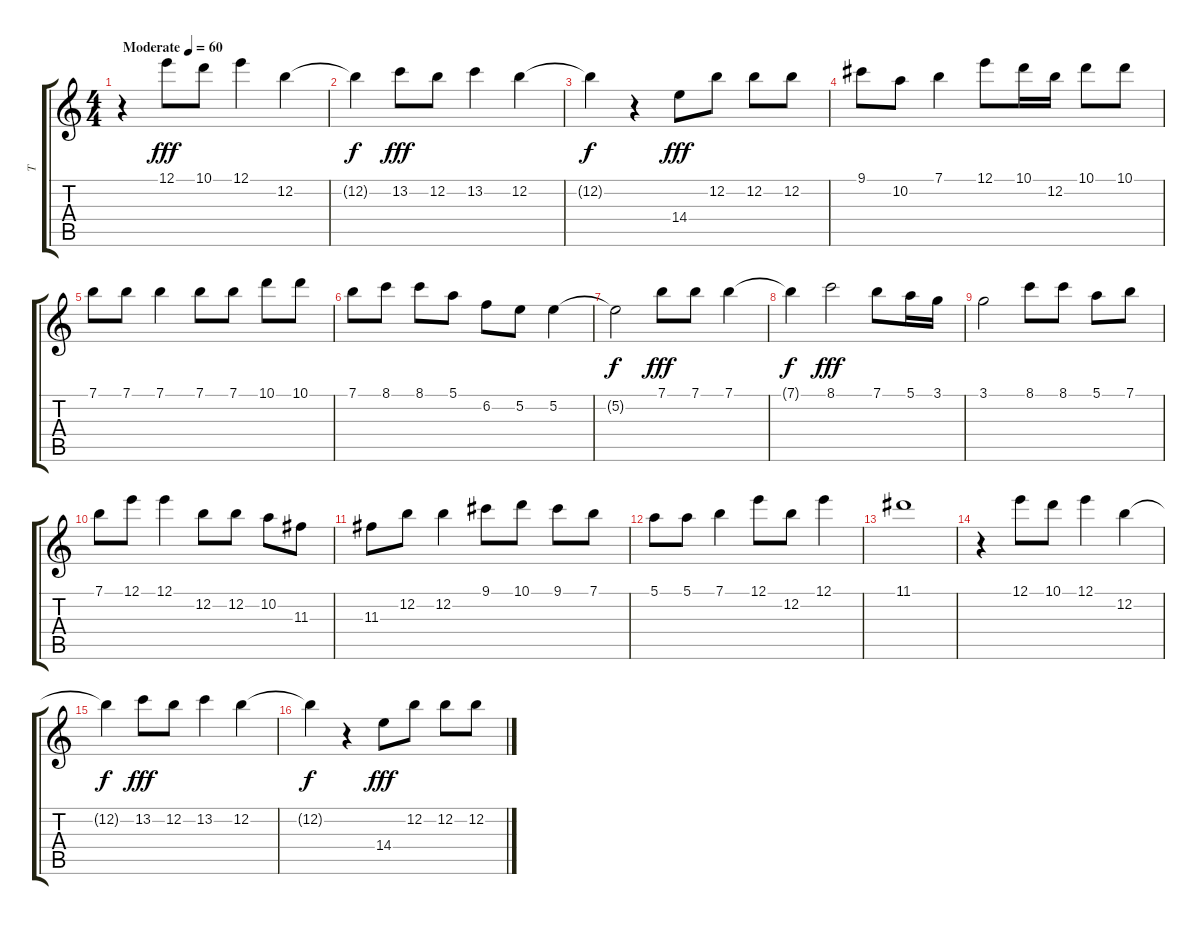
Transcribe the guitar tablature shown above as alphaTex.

\track ("T" "T") {instrument acousticguitarsteel}
\staff {score tabs}
\tuning (E4 B3 G3 D3 A2 E2) {hide}
\ts (4 4)
\tempo (60 "Moderate")
\clef g2
\ks c
r.4{dy fff instrument acousticguitarsteel} 12.1.8 10.1.8 12.1.4 12.2.4 |
12.2{t}.4{dy f} 13.2.8{dy fff} 12.2.8 13.2.4 12.2.4 |
12.2{t}.4{dy f} r.4 14.4.8{dy fff} 12.2.8 12.2.8 12.2.8 |
9.1.8 10.2.8 7.1.4 12.1.8 10.1.16 12.2.16 10.1.8 10.1.8 |
7.1.8 7.1.8 7.1.4 7.1.8 7.1.8 10.1.8 10.1.8 |
7.1.8 8.1.8 8.1.8 5.1.8 6.2.8 5.2.8 5.2.4 |
5.2{t}.2{dy f} 7.1.8{dy fff} 7.1.8 7.1.4 |
7.1{t}.4{dy f} 8.1.2{dy fff} 7.1.8 5.1.16 3.1.16 |
3.1.2 8.1.8 8.1.8 5.1.8 7.1.8 |
7.1.8 12.1.8 12.1.4 12.2.8 12.2.8 10.2.8 11.3.8 |
11.3.8 12.2.8 12.2.4 9.1.8 10.1.8 9.1.8 7.1.8 |
5.1.8 5.1.8 7.1.4 12.1.8 12.2.8 12.1.4 |
11.1.1 |
r.4 12.1.8 10.1.8 12.1.4 12.2.4 |
12.2{t}.4{dy f} 13.2.8{dy fff} 12.2.8 13.2.4 12.2.4 |
12.2{t}.4{dy f} r.4 14.4.8{dy fff} 12.2.8 12.2.8 12.2.8
